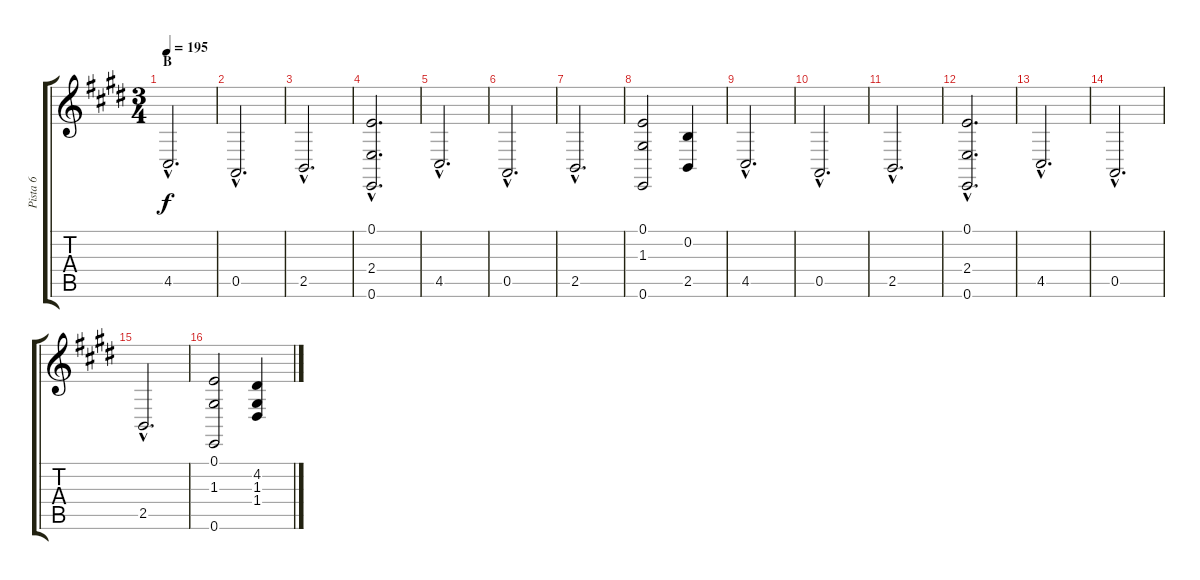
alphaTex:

\track ("Pista 6" "Pista 6") {instrument choiraahs}
\staff {score tabs}
\tuning (E4 B3 G3 D3 A2 E2) {hide}
\ts (3 4)
\section ("" "B")
\tempo 195
\clef g2
\ks e
4.5{hac}.2{d dy f} |
0.5{hac}.2{d} |
2.5{hac}.2{d} |
(0.1{hac} 2.4{hac} 0.6{hac}).2{d} |
4.5{hac}.2{d} |
0.5{hac}.2{d} |
2.5{hac}.2{d} |
(0.1 1.3 0.6).2 (0.2 2.5).4 |
4.5{hac}.2{d} |
0.5{hac}.2{d} |
2.5{hac}.2{d} |
(0.1{hac} 2.4{hac} 0.6{hac}).2{d} |
4.5{hac}.2{d} |
0.5{hac}.2{d} |
2.5{hac}.2{d} |
(0.1 1.3 0.6).2 (4.2 1.3 1.4).4
